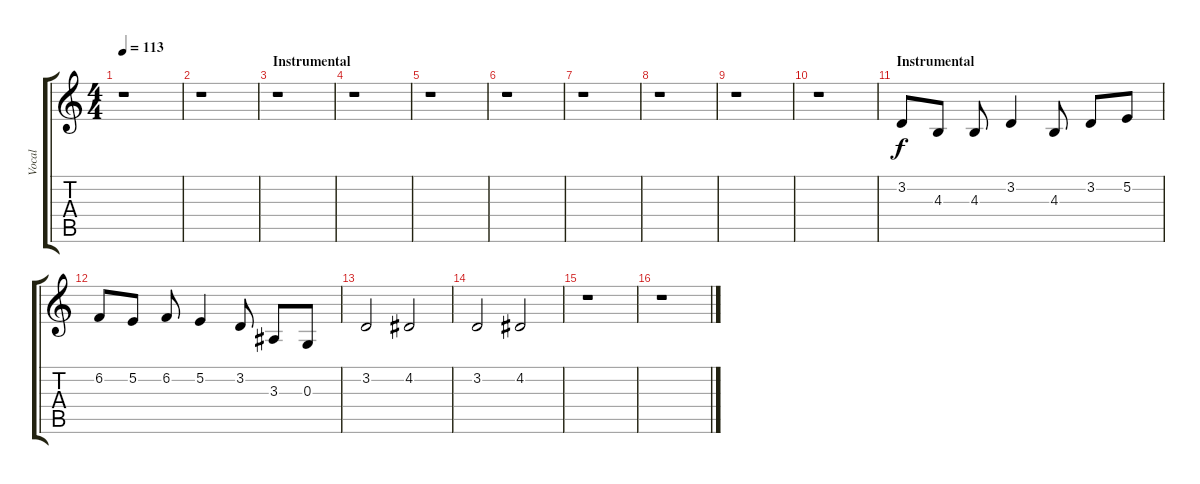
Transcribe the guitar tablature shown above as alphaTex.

\track ("Vocal" "Vocal") {instrument lead6voice}
\staff {score tabs}
\tuning (E4 B3 G3 D3 A2 E2) {hide}
\ts (4 4)
\tempo 113
\clef g2
\ks c
r.1{dy f} |
r.1 |
\section ("" "Instrumental")
r.1 |
r.1 |
r.1 |
r.1 |
r.1 |
r.1 |
r.1 |
r.1 |
\section ("" "Instrumental")
3.2.8 4.3.8 4.3.8 3.2.4 4.3.8 3.2.8 5.2.8 |
6.2.8 5.2.8 6.2.8 5.2.4 3.2.8 3.3.8 0.3.8 |
3.2.2 4.2.2 |
3.2.2 4.2.2 |
r.1 |
r.1
